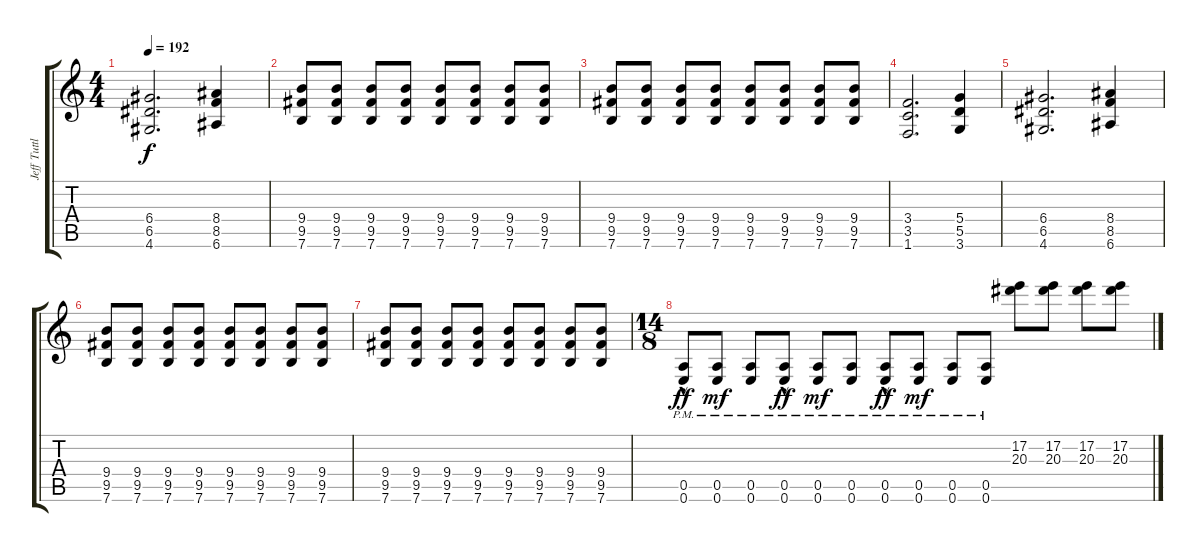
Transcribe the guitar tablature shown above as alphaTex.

\track ("Jeff Tuttle" "Jeff Tuttl") {instrument overdrivenguitar}
\staff {score tabs}
\tuning (E4 B3 G3 D3 A2 E2) {hide}
\ts (4 4)
\tempo 192
\clef g2
\ks c
(6.4 6.5 4.6).2{d dy f} (8.4 8.5 6.6).4 |
(9.4 9.5 7.6).8 (9.4 9.5 7.6).8 (9.4 9.5 7.6).8 (9.4 9.5 7.6).8 (9.4 9.5 7.6).8 (9.4 9.5 7.6).8 (9.4 9.5 7.6).8 (9.4 9.5 7.6).8 |
(9.4 9.5 7.6).8 (9.4 9.5 7.6).8 (9.4 9.5 7.6).8 (9.4 9.5 7.6).8 (9.4 9.5 7.6).8 (9.4 9.5 7.6).8 (9.4 9.5 7.6).8 (9.4 9.5 7.6).8 |
(3.4 3.5 1.6).2{d} (5.4 5.5 3.6).4 |
(6.4 6.5 4.6).2{d} (8.4 8.5 6.6).4 |
(9.4 9.5 7.6).8 (9.4 9.5 7.6).8 (9.4 9.5 7.6).8 (9.4 9.5 7.6).8 (9.4 9.5 7.6).8 (9.4 9.5 7.6).8 (9.4 9.5 7.6).8 (9.4 9.5 7.6).8 |
(9.4 9.5 7.6).8 (9.4 9.5 7.6).8 (9.4 9.5 7.6).8 (9.4 9.5 7.6).8 (9.4 9.5 7.6).8 (9.4 9.5 7.6).8 (9.4 9.5 7.6).8 (9.4 9.5 7.6).8 |
\ts (14 8)
(0.5{hac pm} 0.6{hac pm}).8{dy ff} (0.5{pm} 0.6{pm}).8{dy mf} (0.5{pm} 0.6{pm}).8 (0.5{hac pm} 0.6{hac pm}).8{dy ff} (0.5{pm} 0.6{pm}).8{dy mf} (0.5{pm} 0.6{pm}).8 (0.5{hac pm} 0.6{hac pm}).8{dy ff} (0.5{pm} 0.6{pm}).8{dy mf} (0.5{pm} 0.6{pm}).8 (0.5{pm} 0.6{pm}).8 (17.2 20.3).8 (17.2 20.3).8 (17.2 20.3).8 (17.2 20.3).8
